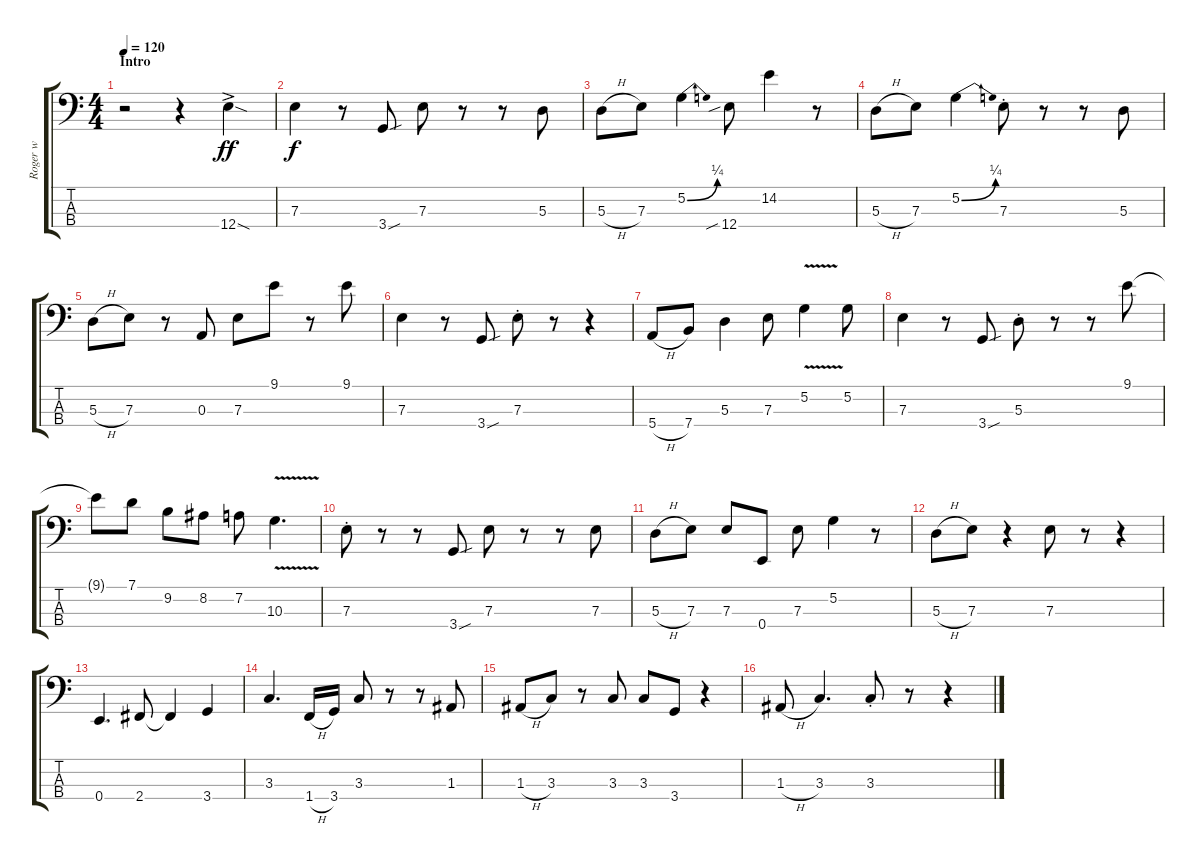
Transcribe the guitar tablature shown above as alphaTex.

\track ("Roger w" "Roger w") {instrument electricbasspick}
\staff {score tabs}
\tuning (G2 D2 A1 E1) {hide}
\ts (4 4)
\section ("" "Intro")
\tempo 120
\clef f4
\ks c
r.2{dy ff instrument electricbasspick} r.4 12.4{sod ac}.4 |
7.3.4{dy f} r.8 3.4{sou}.8 7.3.8 r.8 r.8 5.3.8 |
5.3{h}.8 7.3.8 5.2{be (bend 0 0 60 1)}.4 12.4{sib}.8 14.2.4 r.8 |
5.3{h}.8 7.3.8 5.2{be (bend 0 0 60 1)}.4 7.3{st}.8 r.8 r.8 5.3.8 |
5.3{h}.8 7.3.8 r.8 0.3.8 7.3.8 9.1.8 r.8 9.1.8 |
7.3.4 r.8 3.4{sou}.8 7.3{st}.8 r.8 r.4 |
5.4{h}.8 7.4.8 5.3.4 7.3.8 5.2{v}.4 5.2.8 |
7.3.4 r.8 3.4{sou}.8 5.3{st}.8 r.8 r.8 9.1.8 |
9.1{t}.8 7.1.8 9.2.8 8.2.8 7.2.8 10.3{v}.4{d} |
7.3{st}.8 r.8 r.8 3.4{sou}.8 7.3.8 r.8 r.8 7.3.8 |
5.3{h}.8 7.3.8 7.3.8 0.4.8 7.3.8 5.2.4 r.8 |
5.3{h}.8 7.3.8 r.4 7.3.8 r.8 r.4 |
0.4.4{d} 2.4.8 2.4{t}.4 3.4.4 |
3.3.4{d} 1.4{h}.16 3.4.16 3.3.8 r.8 r.8 1.3.8 |
1.3{h}.8 3.3.8 r.8 3.3.8 3.3.8 3.4.8 r.4 |
1.3{h}.8 3.3.4{d} 3.3{st}.8 r.8 r.4
